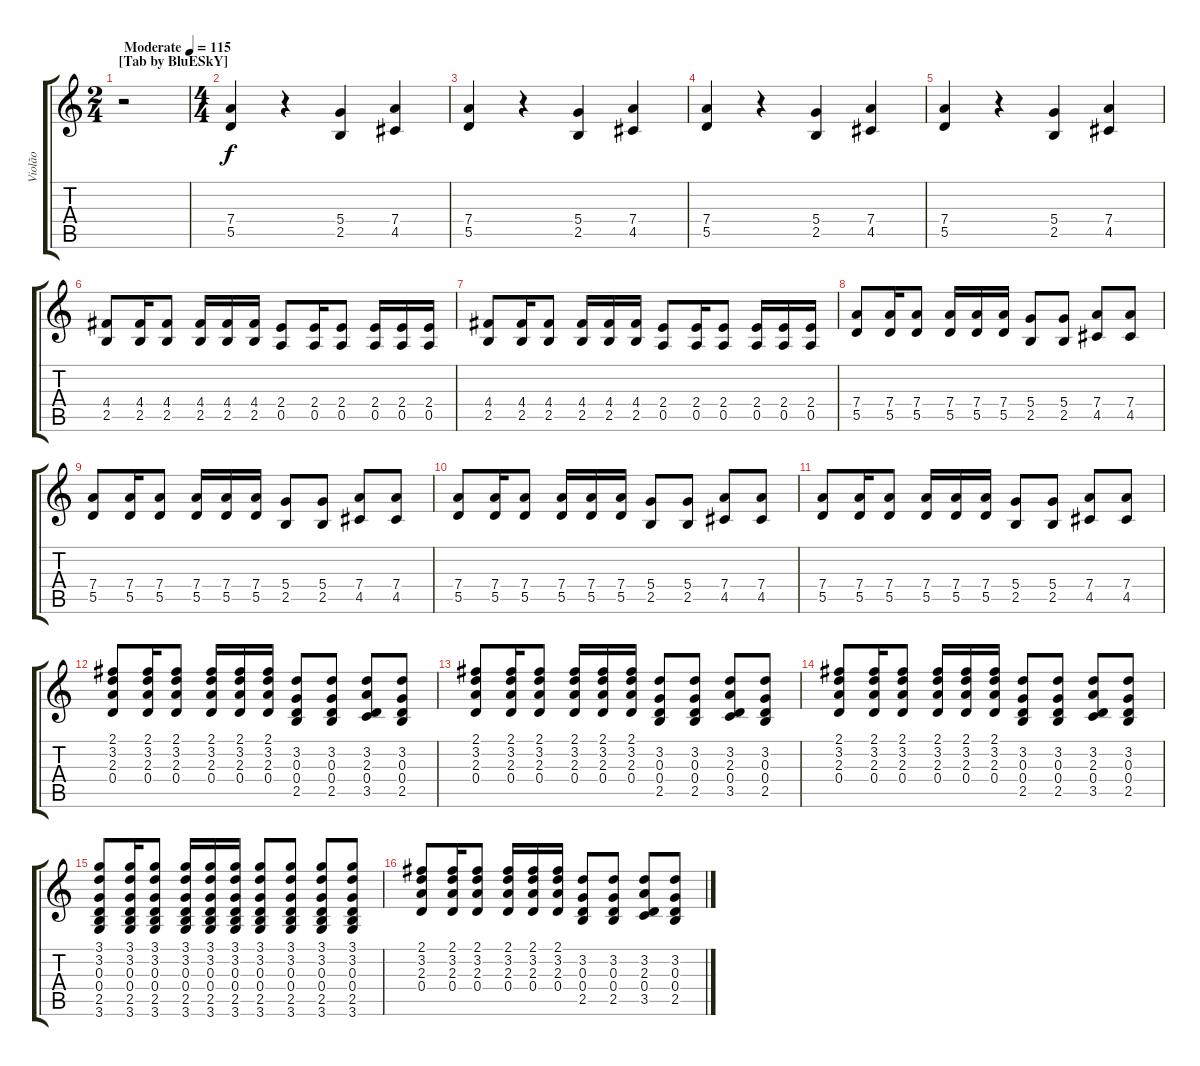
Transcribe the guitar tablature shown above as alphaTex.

\track ("Violão" "Violão") {instrument acousticguitarsteel}
\staff {score tabs}
\tuning (E4 B3 G3 D3 A2 E2) {hide}
\ts (2 4)
\section ("" "[Tab by BluESkY]")
\tempo (115 "Moderate")
\clef g2
\ks c
r.2{dy f instrument acousticguitarsteel} |
\ts (4 4)
(7.4 5.5).4 r.4 (5.4 2.5).4 (7.4 4.5).4 |
(7.4 5.5).4 r.4 (5.4 2.5).4 (7.4 4.5).4 |
(7.4 5.5).4 r.4 (5.4 2.5).4 (7.4 4.5).4 |
(7.4 5.5).4 r.4 (5.4 2.5).4 (7.4 4.5).4 |
(4.4 2.5).8 (4.4 2.5).16 (4.4 2.5).8 (4.4 2.5).16 (4.4 2.5).16 (4.4 2.5).16 (2.4 0.5).8 (2.4 0.5).16 (2.4 0.5).8 (2.4 0.5).16 (2.4 0.5).16 (2.4 0.5).16 |
(4.4 2.5).8 (4.4 2.5).16 (4.4 2.5).8 (4.4 2.5).16 (4.4 2.5).16 (4.4 2.5).16 (2.4 0.5).8 (2.4 0.5).16 (2.4 0.5).8 (2.4 0.5).16 (2.4 0.5).16 (2.4 0.5).16 |
(7.4 5.5).8 (7.4 5.5).16 (7.4 5.5).8 (7.4 5.5).16 (7.4 5.5).16 (7.4 5.5).16 (5.4 2.5).8 (5.4 2.5).8 (7.4 4.5).8 (7.4 4.5).8 |
(7.4 5.5).8 (7.4 5.5).16 (7.4 5.5).8 (7.4 5.5).16 (7.4 5.5).16 (7.4 5.5).16 (5.4 2.5).8 (5.4 2.5).8 (7.4 4.5).8 (7.4 4.5).8 |
(7.4 5.5).8 (7.4 5.5).16 (7.4 5.5).8 (7.4 5.5).16 (7.4 5.5).16 (7.4 5.5).16 (5.4 2.5).8 (5.4 2.5).8 (7.4 4.5).8 (7.4 4.5).8 |
(7.4 5.5).8 (7.4 5.5).16 (7.4 5.5).8 (7.4 5.5).16 (7.4 5.5).16 (7.4 5.5).16 (5.4 2.5).8 (5.4 2.5).8 (7.4 4.5).8 (7.4 4.5).8 |
(2.1 3.2 2.3 0.4).8 (2.1 3.2 2.3 0.4).16 (2.1 3.2 2.3 0.4).8 (2.1 3.2 2.3 0.4).16 (2.1 3.2 2.3 0.4).16 (2.1 3.2 2.3 0.4).16 (3.2 0.3 0.4 2.5).8 (3.2 0.3 0.4 2.5).8 (3.2 2.3 0.4 3.5).8 (3.2 0.3 0.4 2.5).8 |
(2.1 3.2 2.3 0.4).8 (2.1 3.2 2.3 0.4).16 (2.1 3.2 2.3 0.4).8 (2.1 3.2 2.3 0.4).16 (2.1 3.2 2.3 0.4).16 (2.1 3.2 2.3 0.4).16 (3.2 0.3 0.4 2.5).8 (3.2 0.3 0.4 2.5).8 (3.2 2.3 0.4 3.5).8 (3.2 0.3 0.4 2.5).8 |
(2.1 3.2 2.3 0.4).8 (2.1 3.2 2.3 0.4).16 (2.1 3.2 2.3 0.4).8 (2.1 3.2 2.3 0.4).16 (2.1 3.2 2.3 0.4).16 (2.1 3.2 2.3 0.4).16 (3.2 0.3 0.4 2.5).8 (3.2 0.3 0.4 2.5).8 (3.2 2.3 0.4 3.5).8 (3.2 0.3 0.4 2.5).8 |
(3.1 3.2 0.3 0.4 2.5 3.6).8 (3.1 3.2 0.3 0.4 2.5 3.6).16 (3.1 3.2 0.3 0.4 2.5 3.6).8 (3.1 3.2 0.3 0.4 2.5 3.6).16 (3.1 3.2 0.3 0.4 2.5 3.6).16 (3.1 3.2 0.3 0.4 2.5 3.6).16 (3.1 3.2 0.3 0.4 2.5 3.6).8 (3.1 3.2 0.3 0.4 2.5 3.6).8 (3.1 3.2 0.3 0.4 2.5 3.6).8 (3.1 3.2 0.3 0.4 2.5 3.6).8 |
(2.1 3.2 2.3 0.4).8 (2.1 3.2 2.3 0.4).16 (2.1 3.2 2.3 0.4).8 (2.1 3.2 2.3 0.4).16 (2.1 3.2 2.3 0.4).16 (2.1 3.2 2.3 0.4).16 (3.2 0.3 0.4 2.5).8 (3.2 0.3 0.4 2.5).8 (3.2 2.3 0.4 3.5).8 (3.2 0.3 0.4 2.5).8
